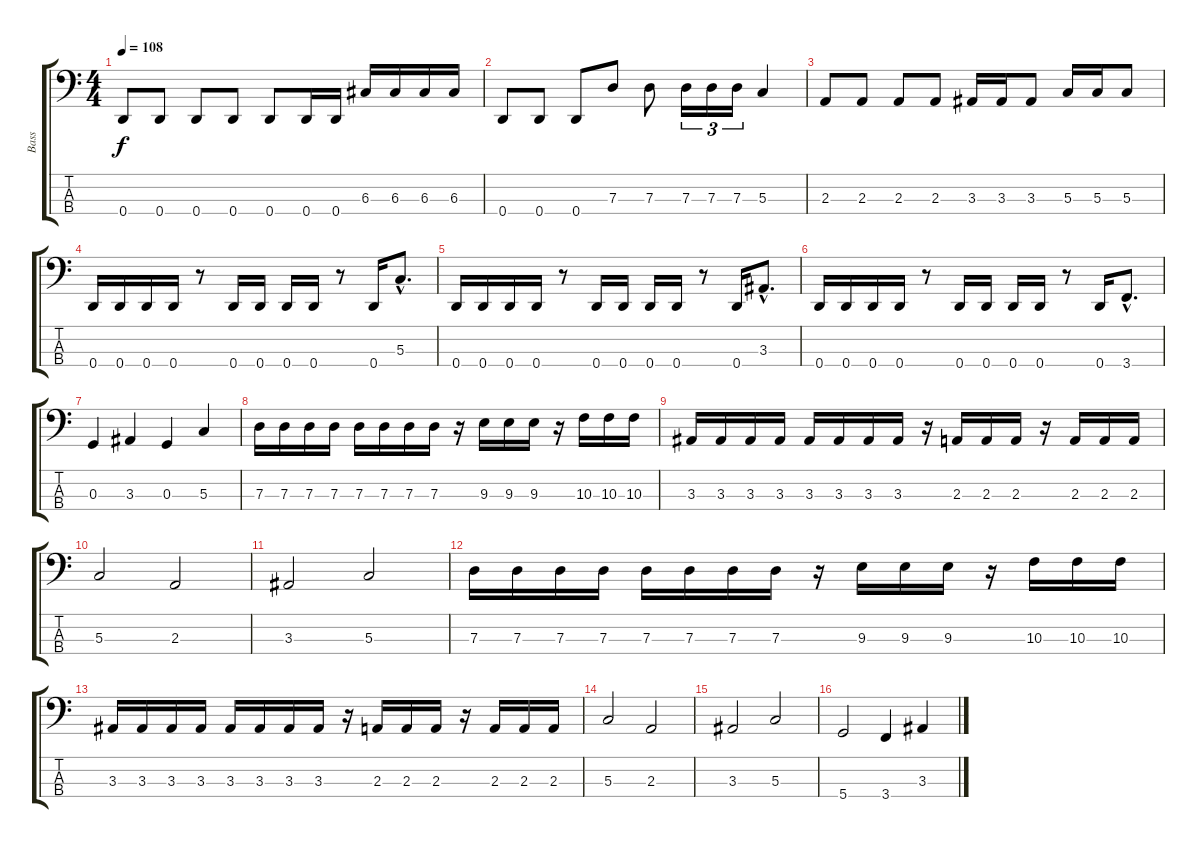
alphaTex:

\track ("Bass" "Bass") {instrument electricbassfinger}
\staff {score tabs}
\tuning (F2 C2 G1 D1) {hide}
\ts (4 4)
\tempo 108
\clef f4
\ks c
0.4.8{dy f} 0.4.8 0.4.8 0.4.8 0.4.8 0.4.16 0.4.16 6.3.16 6.3.16 6.3.16 6.3.16 |
0.4.8 0.4.8 0.4.8 7.3.8 7.3.8 7.3.16{tu (3 2)} 7.3.16{tu (3 2)} 7.3.16{tu (3 2)} 5.3.4 |
2.3.8 2.3.8 2.3.8 2.3.8 3.3.16 3.3.16 3.3.8 5.3.16 5.3.16 5.3.8 |
0.4.16 0.4.16 0.4.16 0.4.16 r.8 0.4.16 0.4.16 0.4.16 0.4.16 r.8 0.4.16 5.3{hac}.8{d} |
0.4.16 0.4.16 0.4.16 0.4.16 r.8 0.4.16 0.4.16 0.4.16 0.4.16 r.8 0.4.16 3.3{hac}.8{d} |
0.4.16 0.4.16 0.4.16 0.4.16 r.8 0.4.16 0.4.16 0.4.16 0.4.16 r.8 0.4.16 3.4{hac}.8{d} |
0.3.4 3.3.4 0.3.4 5.3.4 |
7.3.16 7.3.16 7.3.16 7.3.16 7.3.16 7.3.16 7.3.16 7.3.16 r.16 9.3.16 9.3.16 9.3.16 r.16 10.3.16 10.3.16 10.3.16 |
3.3.16 3.3.16 3.3.16 3.3.16 3.3.16 3.3.16 3.3.16 3.3.16 r.16 2.3.16 2.3.16 2.3.16 r.16 2.3.16 2.3.16 2.3.16 |
5.3.2 2.3.2 |
3.3.2 5.3.2 |
7.3.16 7.3.16 7.3.16 7.3.16 7.3.16 7.3.16 7.3.16 7.3.16 r.16 9.3.16 9.3.16 9.3.16 r.16 10.3.16 10.3.16 10.3.16 |
3.3.16 3.3.16 3.3.16 3.3.16 3.3.16 3.3.16 3.3.16 3.3.16 r.16 2.3.16 2.3.16 2.3.16 r.16 2.3.16 2.3.16 2.3.16 |
5.3.2 2.3.2 |
3.3.2 5.3.2 |
5.4.2 3.4.4 3.3.4
